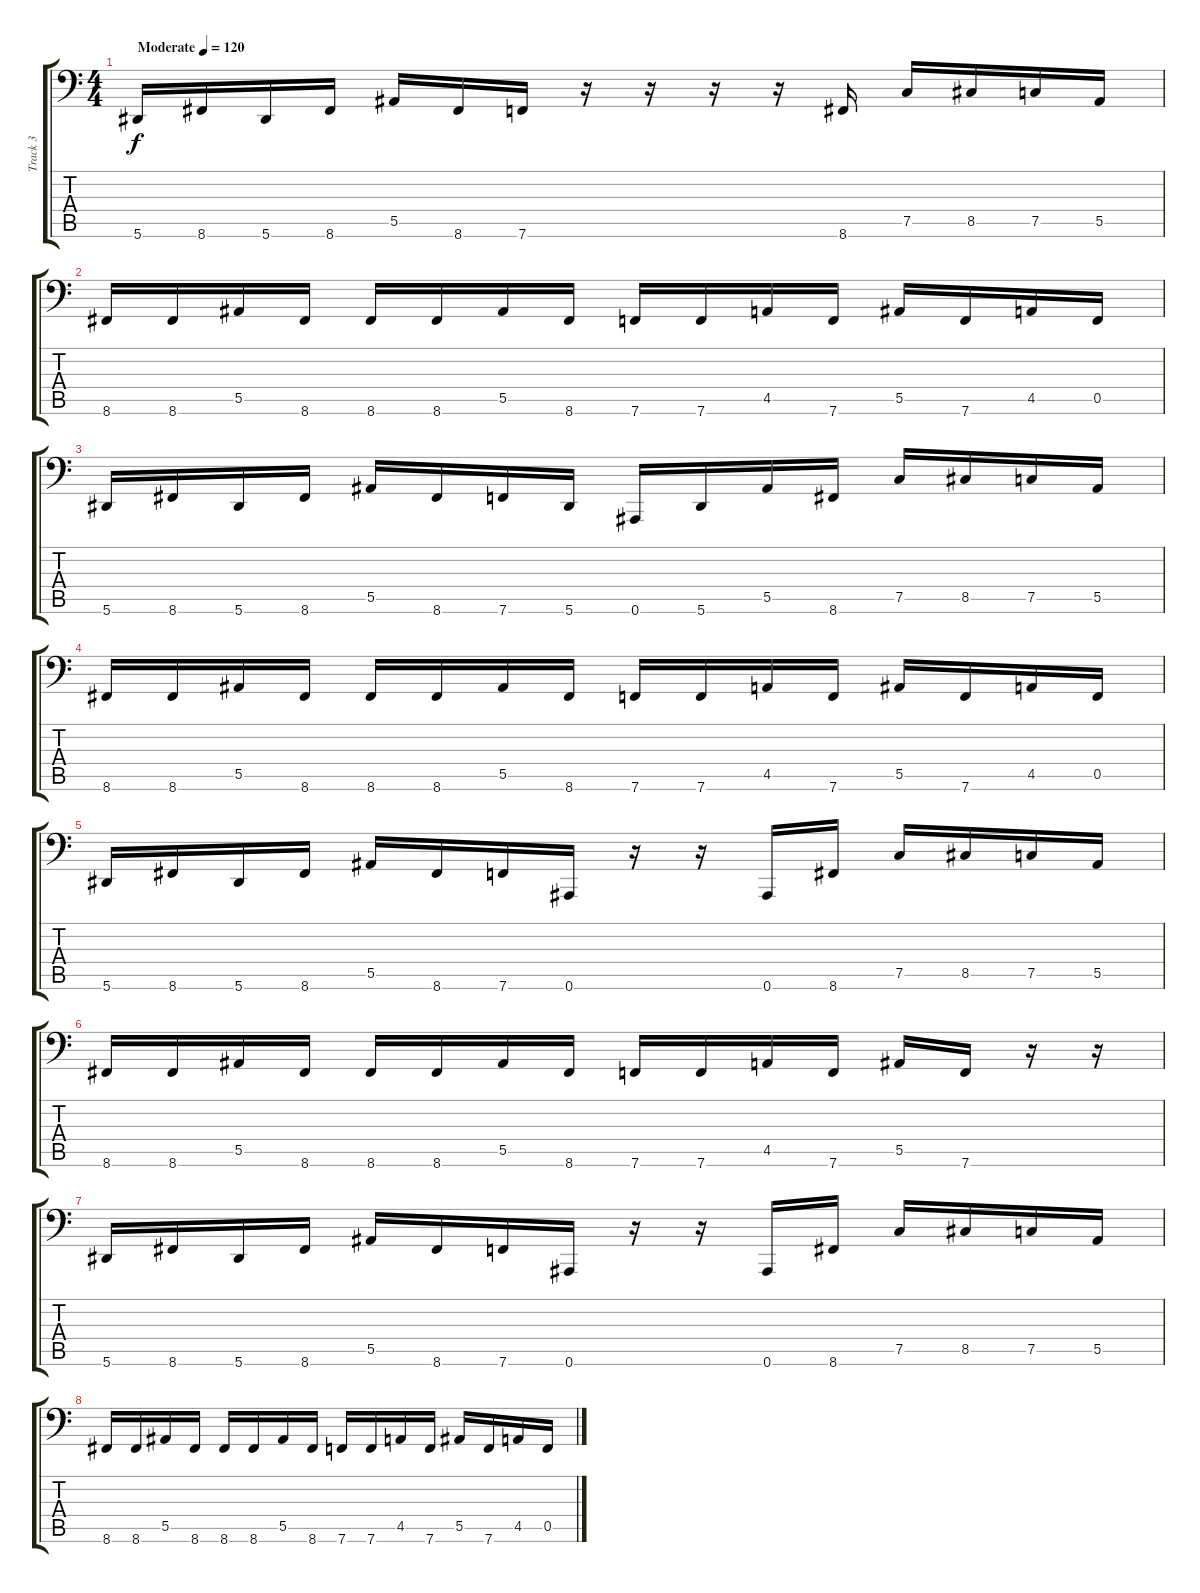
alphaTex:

\track ("Track 3" "Track 3") {instrument slapbass1}
\staff {score tabs}
\tuning (Db3 Ab2 Eb2 Bb1 F1 Bb0) {hide}
\ts (4 4)
\tempo (120 "Moderate")
\clef f4
\ks c
5.6.16{dy f instrument slapbass1} 8.6.16 5.6.16 8.6.16 5.5.16 8.6.16 7.6.16 r.16 r.16 r.16 r.16 8.6.16 7.5.16 8.5.16 7.5.16 5.5.16 |
8.6.16 8.6.16 5.5.16 8.6.16 8.6.16 8.6.16 5.5.16 8.6.16 7.6.16 7.6.16 4.5.16 7.6.16 5.5.16 7.6.16 4.5.16 0.5.16 |
5.6.16 8.6.16 5.6.16 8.6.16 5.5.16 8.6.16 7.6.16 5.6.16 0.6.16 5.6.16 5.5.16 8.6.16 7.5.16 8.5.16 7.5.16 5.5.16 |
8.6.16 8.6.16 5.5.16 8.6.16 8.6.16 8.6.16 5.5.16 8.6.16 7.6.16 7.6.16 4.5.16 7.6.16 5.5.16 7.6.16 4.5.16 0.5.16 |
5.6.16 8.6.16 5.6.16 8.6.16 5.5.16 8.6.16 7.6.16 0.6.16 r.16 r.16 0.6.16 8.6.16 7.5.16 8.5.16 7.5.16 5.5.16 |
8.6.16 8.6.16 5.5.16 8.6.16 8.6.16 8.6.16 5.5.16 8.6.16 7.6.16 7.6.16 4.5.16 7.6.16 5.5.16 7.6.16 r.16 r.16 |
5.6.16 8.6.16 5.6.16 8.6.16 5.5.16 8.6.16 7.6.16 0.6.16 r.16 r.16 0.6.16 8.6.16 7.5.16 8.5.16 7.5.16 5.5.16 |
8.6.16 8.6.16 5.5.16 8.6.16 8.6.16 8.6.16 5.5.16 8.6.16 7.6.16 7.6.16 4.5.16 7.6.16 5.5.16 7.6.16 4.5.16 0.5.16
